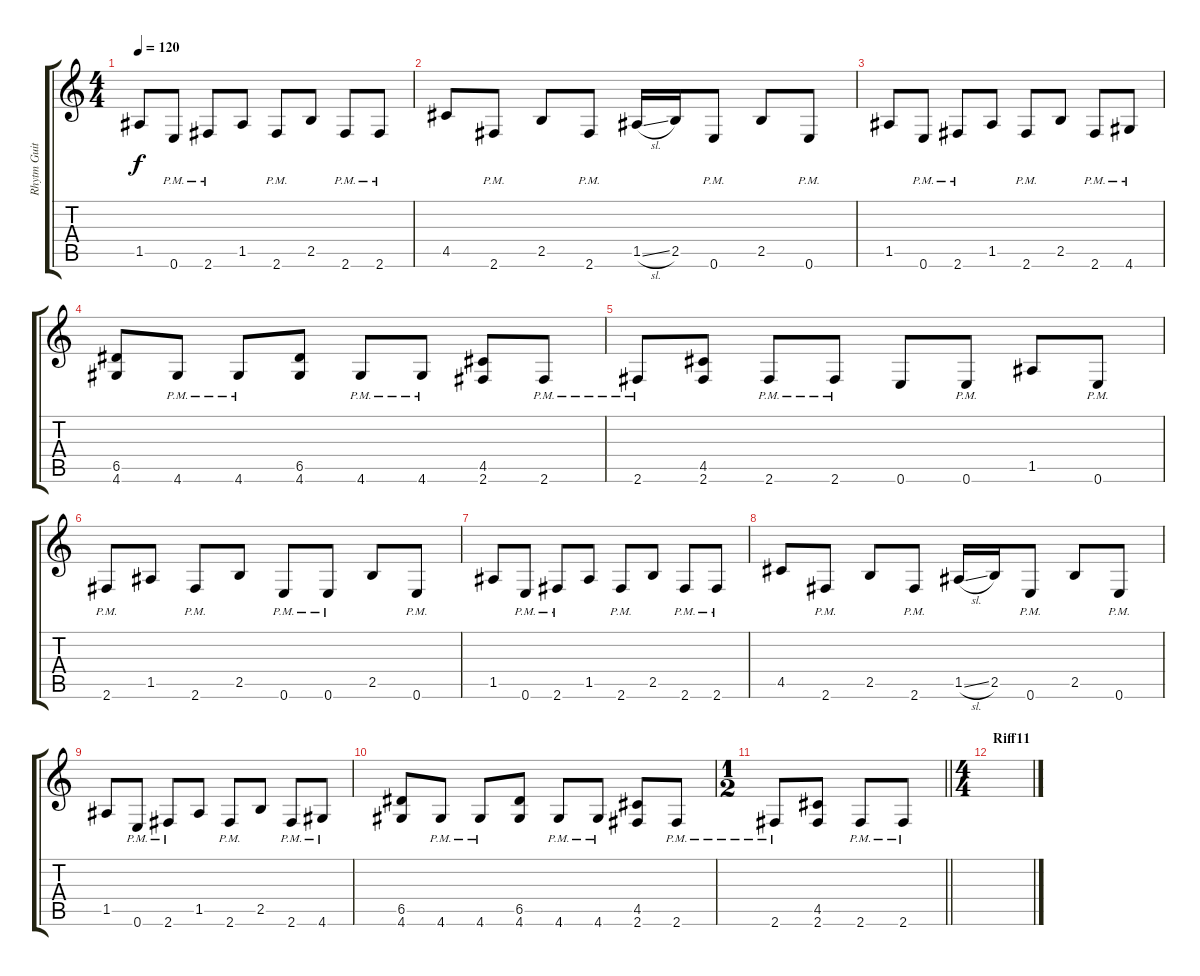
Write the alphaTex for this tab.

\track ("Rhytm Guitar" "Rhytm Guit") {instrument distortionguitar}
\staff {score tabs}
\tuning (E4 B3 G3 D3 A2 E2) {hide}
\ts (4 4)
\tempo 120
\clef g2
\ks c
1.5.8{dy f} 0.6{pm}.8 2.6{pm}.8 1.5.8 2.6{pm}.8 2.5.8 2.6{pm}.8 2.6{pm}.8 |
4.5.8 2.6{pm}.8 2.5.8 2.6{pm}.8 1.5{sl}.16 2.5.16 0.6{pm}.8 2.5.8 0.6{pm}.8 |
1.5.8 0.6{pm}.8 2.6{pm}.8 1.5.8 2.6{pm}.8 2.5.8 2.6{pm}.8 4.6{pm}.8 |
(6.5 4.6).8 4.6{pm}.8 4.6{pm}.8 (6.5 4.6).8 4.6{pm}.8 4.6{pm}.8 (4.5 2.6).8 2.6{pm}.8 |
2.6{pm}.8 (4.5 2.6).8 2.6{pm}.8 2.6{pm}.8 0.6.8 0.6{pm}.8 1.5.8 0.6{pm}.8 |
2.6{pm}.8 1.5.8 2.6{pm}.8 2.5.8 0.6{pm}.8 0.6{pm}.8 2.5.8 0.6{pm}.8 |
1.5.8 0.6{pm}.8 2.6{pm}.8 1.5.8 2.6{pm}.8 2.5.8 2.6{pm}.8 2.6{pm}.8 |
4.5.8 2.6{pm}.8 2.5.8 2.6{pm}.8 1.5{sl}.16 2.5.16 0.6{pm}.8 2.5.8 0.6{pm}.8 |
1.5.8 0.6{pm}.8 2.6{pm}.8 1.5.8 2.6{pm}.8 2.5.8 2.6{pm}.8 4.6{pm}.8 |
(6.5 4.6).8 4.6{pm}.8 4.6{pm}.8 (6.5 4.6).8 4.6{pm}.8 4.6{pm}.8 (4.5 2.6).8 2.6{pm}.8 |
\ts (1 2)
\barLineRight lightlight
2.6{pm}.8 (4.5 2.6).8 2.6{pm}.8 2.6{pm}.8 |
\ts (4 4)
\section ("" "Riff11")
